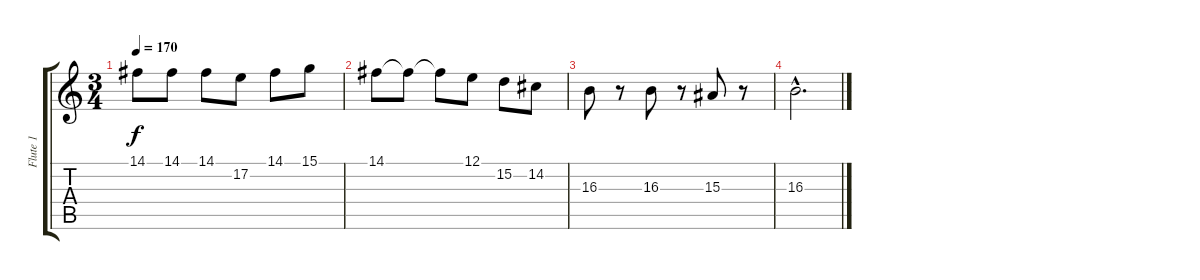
\track ("Flute 1" "Flute 1") {instrument flute}
\staff {score tabs}
\tuning (E4 B3 G3 D3 A2 E2) {hide}
\ts (3 4)
\tempo 170
\clef g2
\ks c
14.1.8{dy f} 14.1.8 14.1.8 17.2.8 14.1.8 15.1.8 |
14.1.8 14.1{t}.8 14.1{t}.8 12.1.8 15.2.8 14.2.8 |
16.3.8 r.8 16.3.8 r.8 15.3.8 r.8 |
16.3{hac}.2{d}
